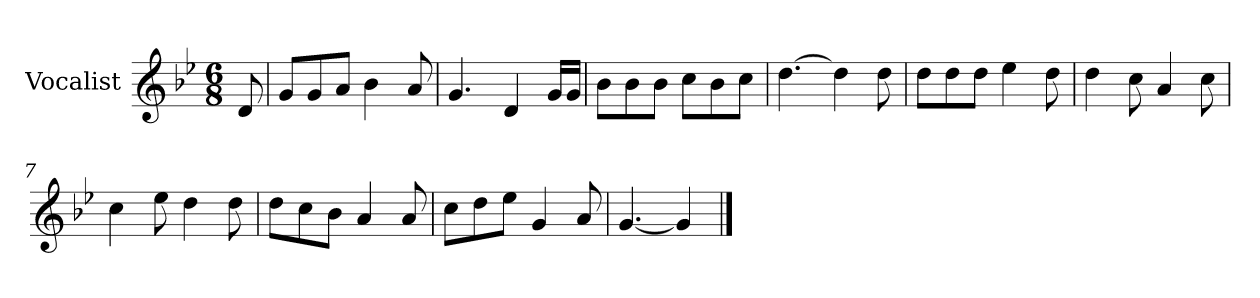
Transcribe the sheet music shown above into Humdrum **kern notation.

**kern
*part1
*staff1
*I"Vocalist
*k[b-e-]
*g:
*M6/8
=
8d
=1
8gL
8g
8aJ
4b-
8a
=2
4.g
4d
16gLL
16gJJ
=3
8b-L
8b-
8b-J
8ccL
8b-
8ccJ
=4
[4.dd
4dd]
8dd
=5
8ddL
8dd
8ddJ
4ee-
8dd
=6
4dd
8cc
4a
8cc
=7
4cc
8ee-
4dd
8dd
=8
8ddL
8cc
8b-J
4a
8a
=9
8ccL
8dd
8ee-J
4g
8a
=10
[4.g
4g]
==
*-
